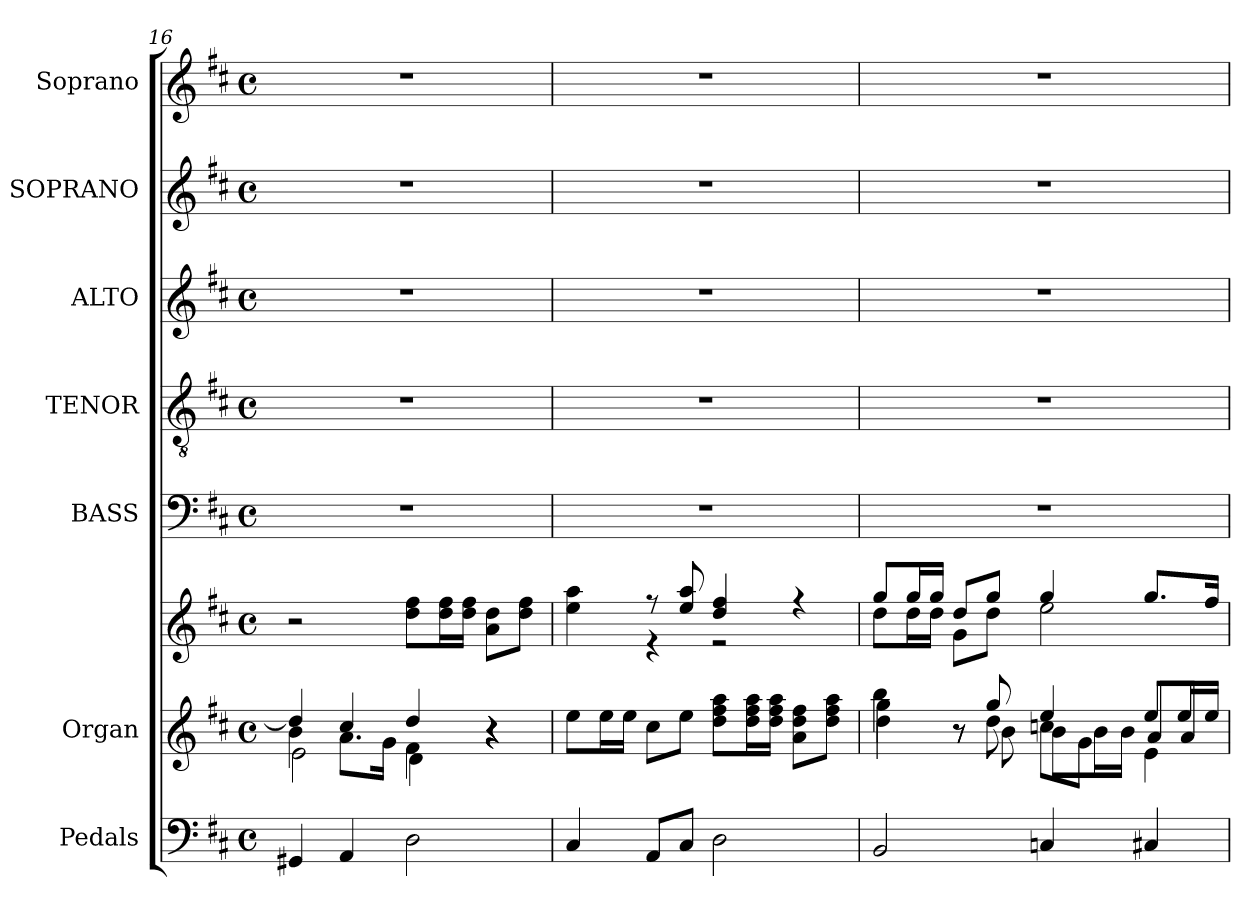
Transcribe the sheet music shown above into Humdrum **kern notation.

**kern	**kern	**kern	**kern	**kern	**kern	**kern	**kern
*part7	*part6	*part6	*part5	*part4	*part3	*part2	*part1
*staff8	*staff7	*staff6	*staff5	*staff4	*staff3	*staff2	*staff1
*I"Pedals	*I"Organ	*	*I"BASS	*I"TENOR	*I"ALTO	*I"SOPRANO	*I"Soprano
*I'Ped.	*I'Org.	*	*I'B.	*I'T.	*I'A.	*I'S.	*I'S.
*clefF4	*clefG2	*clefG2	*clefF4	*clefGv2	*clefG2	*clefG2	*clefG2
*	*	*	*	*ITrd7c12	*	*	*
*k[f#c#]	*k[f#c#]	*k[f#c#]	*k[f#c#]	*k[f#c#]	*k[f#c#]	*k[f#c#]	*k[f#c#]
*D:	*D:	*D:	*D:	*D:	*D:	*D:	*D:
*M4/4	*M4/4	*M4/4	*M4/4	*M4/4	*M4/4	*M4/4	*M4/4
*met(c)	*met(c)	*met(c)	*met(c)	*met(c)	*met(c)	*met(c)	*met(c)
=16	=16	=16	=16	=16	=16	=16	=16
*	*^	*	*	*	*	*	*
*	*	*^	*	*	*	*	*	*
4GG#Xi/	4ddi/]	4bi\	2ei\	2r	1r	1r	1r	1r	1r
4AAi/	4cc#i/	8.ai\L	.	.	.	.	.	.	.
.	.	16gi\Jk	.	.	.	.	.	.	.
2Di\	4ddi/	4f#i\	4di\	8ddi\ 8ff#iL	.	.	.	.	.
.	.	.	.	16ddi\ 16ff#iL	.	.	.	.	.
.	.	.	.	16ddi\ 16ff#iJJ	.	.	.	.	.
.	4r	4r	4r	8ai\ 8ddiL	.	.	.	.	.
.	.	.	.	8ddi\ 8ff#iJ	.	.	.	.	.
*	*v	*v	*v	*	*	*	*	*	*
!!LO:LB:g=z
=17	=17	=17	=17	=17	=17	=17	=17
*	*	*^	*	*	*	*	*
4C#i/	8eei\L	4eei\ 4aai	4ryy	1r	1r	1r	1r	1r
.	16eei\L	.	.	.	.	.	.	.
.	16eei\JJ	.	.	.	.	.	.	.
8AAi/L	8cc#i\L	8r	4r	.	.	.	.	.
8C#i/J	8eei\J	8eei/ 8aai	.	.	.	.	.	.
2Di\	8ddi\ 8ff#i 8aaiL	4ddi/ 4ff#i	2r	.	.	.	.	.
.	16ddi\ 16ff#i 16aaiL	.	.	.	.	.	.	.
.	16ddi\ 16ff#i 16aaiJJ	.	.	.	.	.	.	.
.	8ai\ 8ddi 8ff#iL	4r	.	.	.	.	.	.
.	8ddi\ 8ff#i 8aaiJ	.	.	.	.	.	.	.
=18	=18	=18	=18	=18	=18	=18	=18	=18
*	*^	*	*	*	*	*	*	*
*	*	*^	*	*	*	*	*	*	*
2BBi/	4bbi\	4ggi\	4ddi\	8ggi/L	8ddi\L	1r	1r	1r	1r	1r
.	.	.	.	16ggi/L	16ddi\L	.	.	.	.	.
.	.	.	.	16ggi/JJ	16ddi\JJ	.	.	.	.	.
.	8r	8r	8r	8ddi/L	8gi\L	.	.	.	.	.
.	8ggi/	8ddi\	8bi\	8ggi/J	8ddi\J	.	.	.	.	.
4Cni/	4eei/	8ccni\L	8bi\L	4ggi/	2eei\	.	.	.	.	.
.	.	8gi\J	16bi\L	.	.	.	.	.	.	.
.	.	.	16bi\JJ	.	.	.	.	.	.	.
4C#Xi/	8eei/L	8ai/L	4ei\	8.ggi/L	.	.	.	.	.	.
.	16eei/L	8ai/J	.	.	.	.	.	.	.	.
.	16eei/JJ	.	.	16ff#i/Jk	.	.	.	.	.	.
*	*v	*v	*v	*	*	*	*	*	*	*
*	*	*v	*v	*	*	*	*	*
=	=	=	=	=	=	=	=
*-	*-	*-	*-	*-	*-	*-	*-
